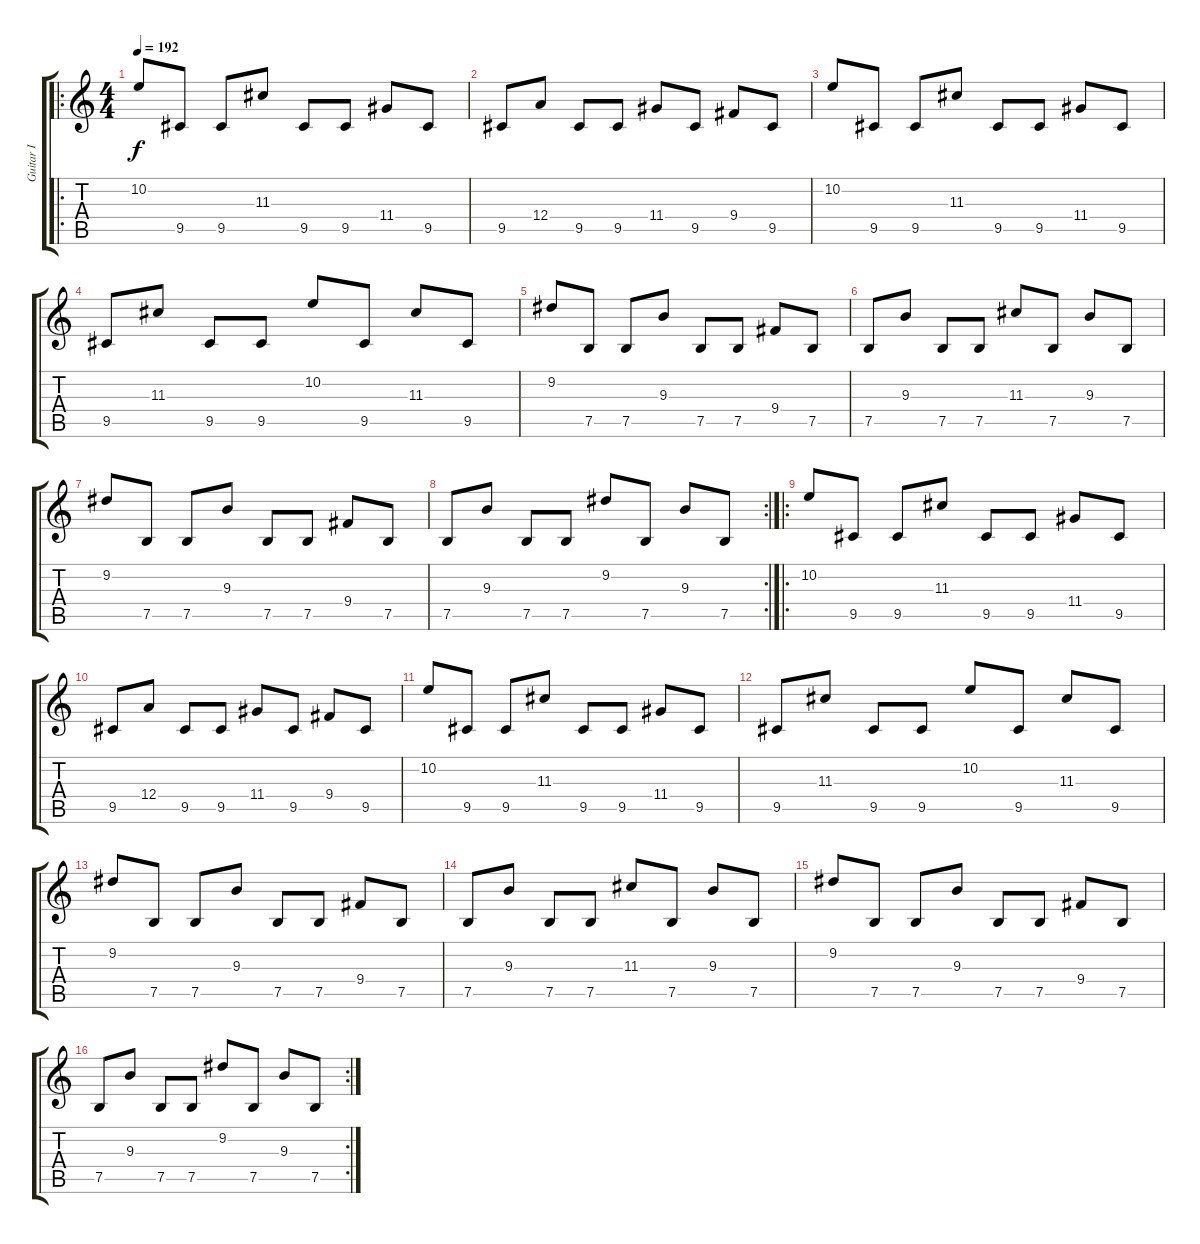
\track ("Guitar I" "Guitar I") {instrument distortionguitar}
\staff {score tabs}
\tuning (B3 Gb3 D3 A2 E2 B1) {hide}
\ro
\ts (4 4)
\tempo 192
\clef g2
\ks c
10.2.8{dy f} 9.5.8 9.5.8 11.3.8 9.5.8 9.5.8 11.4.8 9.5.8 |
9.5.8 12.4.8 9.5.8 9.5.8 11.4.8 9.5.8 9.4.8 9.5.8 |
10.2.8 9.5.8 9.5.8 11.3.8 9.5.8 9.5.8 11.4.8 9.5.8 |
9.5.8 11.3.8 9.5.8 9.5.8 10.2.8 9.5.8 11.3.8 9.5.8 |
9.2.8 7.5.8 7.5.8 9.3.8 7.5.8 7.5.8 9.4.8 7.5.8 |
7.5.8 9.3.8 7.5.8 7.5.8 11.3.8 7.5.8 9.3.8 7.5.8 |
9.2.8 7.5.8 7.5.8 9.3.8 7.5.8 7.5.8 9.4.8 7.5.8 |
\rc 2
7.5.8 9.3.8 7.5.8 7.5.8 9.2.8 7.5.8 9.3.8 7.5.8 |
\ro
10.2.8 9.5.8 9.5.8 11.3.8 9.5.8 9.5.8 11.4.8 9.5.8 |
9.5.8 12.4.8 9.5.8 9.5.8 11.4.8 9.5.8 9.4.8 9.5.8 |
10.2.8 9.5.8 9.5.8 11.3.8 9.5.8 9.5.8 11.4.8 9.5.8 |
9.5.8 11.3.8 9.5.8 9.5.8 10.2.8 9.5.8 11.3.8 9.5.8 |
9.2.8 7.5.8 7.5.8 9.3.8 7.5.8 7.5.8 9.4.8 7.5.8 |
7.5.8 9.3.8 7.5.8 7.5.8 11.3.8 7.5.8 9.3.8 7.5.8 |
9.2.8 7.5.8 7.5.8 9.3.8 7.5.8 7.5.8 9.4.8 7.5.8 |
\rc 2
7.5.8 9.3.8 7.5.8 7.5.8 9.2.8 7.5.8 9.3.8 7.5.8
